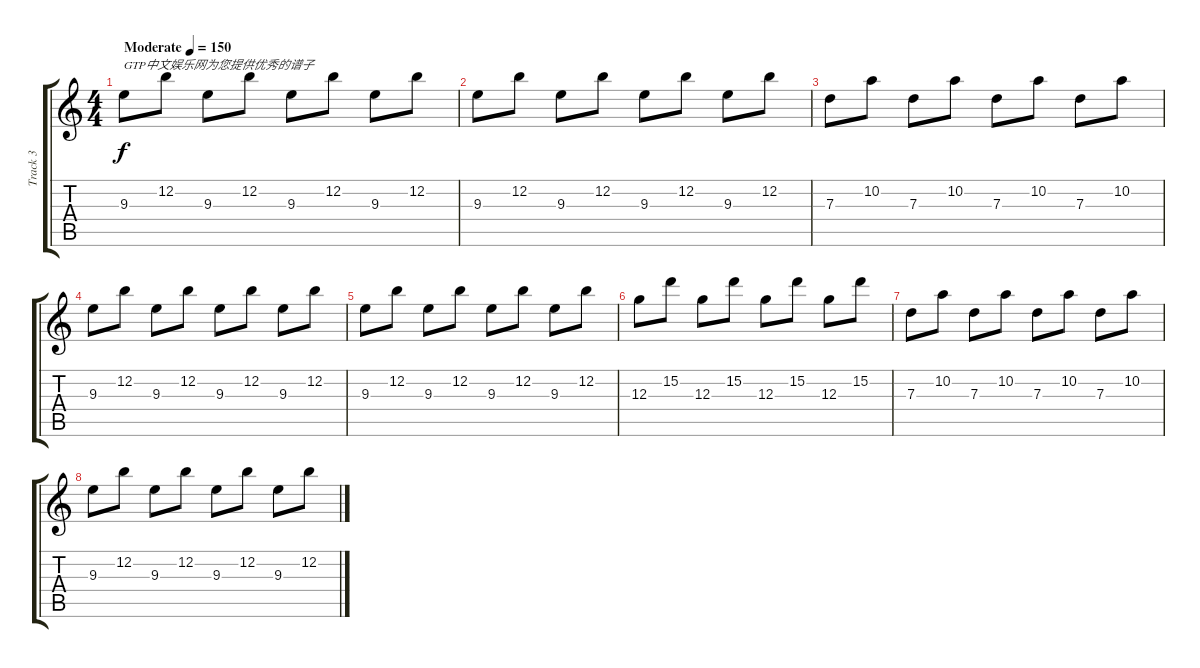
\track ("Track 3" "Track 3") {instrument electricguitarclean}
\staff {score tabs}
\tuning (E4 B3 G3 D3 A2 E2) {hide}
\ts (4 4)
\tempo (150 "Moderate")
\clef g2
\ks c
9.3.8{txt "GTP中文娱乐网为您提供优秀的谱子" dy f instrument electricguitarclean} 12.2.8 9.3.8 12.2.8 9.3.8 12.2.8 9.3.8 12.2.8 |
9.3.8 12.2.8 9.3.8 12.2.8 9.3.8 12.2.8 9.3.8 12.2.8 |
7.3.8 10.2.8 7.3.8 10.2.8 7.3.8 10.2.8 7.3.8 10.2.8 |
9.3.8 12.2.8 9.3.8 12.2.8 9.3.8 12.2.8 9.3.8 12.2.8 |
9.3.8 12.2.8 9.3.8 12.2.8 9.3.8 12.2.8 9.3.8 12.2.8 |
12.3.8 15.2.8 12.3.8 15.2.8 12.3.8 15.2.8 12.3.8 15.2.8 |
7.3.8 10.2.8 7.3.8 10.2.8 7.3.8 10.2.8 7.3.8 10.2.8 |
9.3.8 12.2.8 9.3.8 12.2.8 9.3.8 12.2.8 9.3.8 12.2.8
